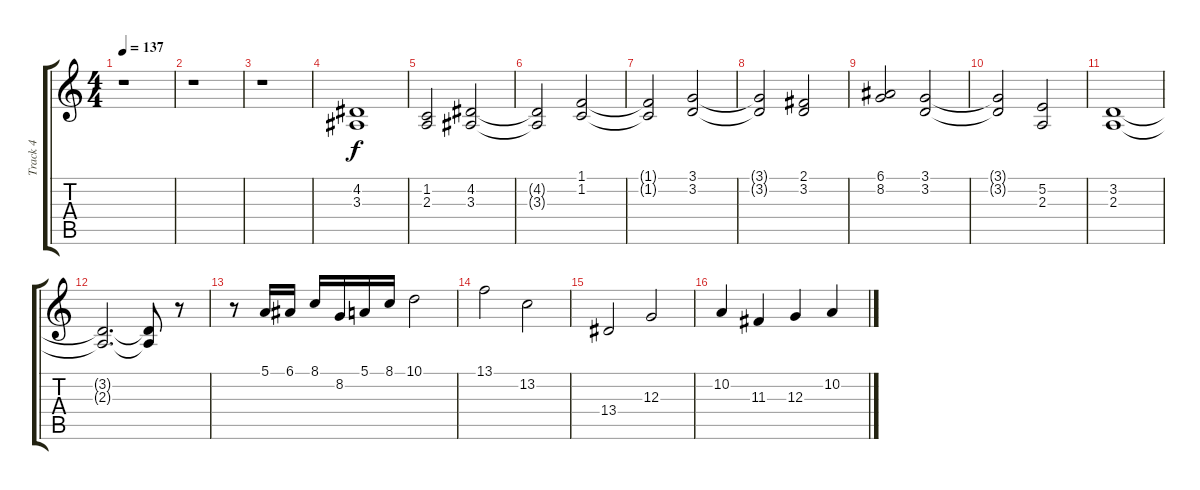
\track ("Track 4" "Track 4") {instrument trumpet}
\staff {score tabs}
\tuning (E4 B3 G3 D3 A2 E2) {hide}
\ts (4 4)
\tempo 137
\clef g2
\ks c
r.1{dy f} |
r.1 |
r.1 |
(4.2 3.3).1{volume 13 instrument trumpet} |
(1.2 2.3).2 (4.2 3.3).2 |
(4.2{t} 3.3{t}).2 (1.1 1.2).2 |
(1.1{t} 1.2{t}).2 (3.1 3.2).2 |
(3.1{t} 3.2{t}).2 (2.1 3.2).2 |
(6.1 8.2).2 (3.1 3.2).2 |
(3.1{t} 3.2{t}).2 (5.2 2.3).2 |
(3.2 2.3).1 |
(3.2{t} 2.3{t}).2{d} (3.2{t} 2.3{t}).8 r.8 |
r.8 5.1.16 6.1.16 8.1.16 8.2.16 5.1.16 8.1.16 10.1.2 |
13.1.2 13.2.2 |
13.4.2 12.3.2 |
10.2.4 11.3.4 12.3.4 10.2.4
